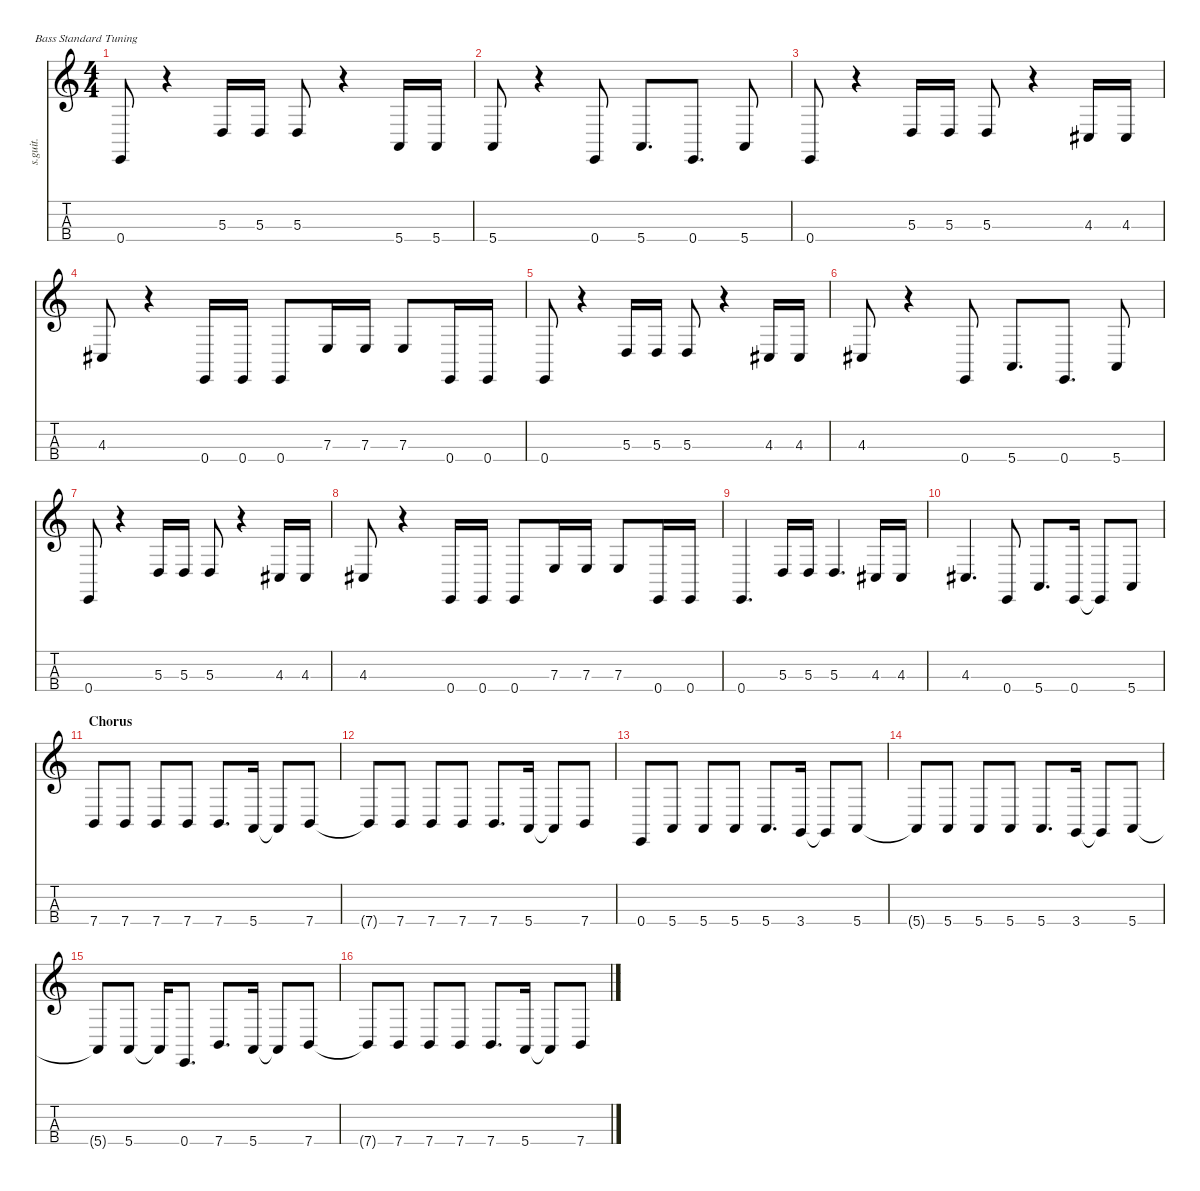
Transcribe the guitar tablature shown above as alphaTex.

\defaultSystemsLayout 4
\hideDynamics
\bracketExtendMode nobrackets
\track ("Cliff Williams - Bass" "s.guit.") {instrument electricbasspick}
\staff {score tabs}
\tuning (G2 D2 A1 E1)
\ts (4 4)
\tempo (95 hide)
\clef g2
\ks c
0.4.8{lyrics (0 "") lyrics (1 "") lyrics (2 "") lyrics (3 "") lyrics (4 "") dy f} r.4 5.3.16{lyrics (0 "") lyrics (1 "") lyrics (2 "") lyrics (3 "") lyrics (4 "")} 5.3.16{lyrics (0 "") lyrics (1 "") lyrics (2 "") lyrics (3 "") lyrics (4 "")} 5.3.8{lyrics (0 "") lyrics (1 "") lyrics (2 "") lyrics (3 "") lyrics (4 "")} r.4 5.4.16{lyrics (0 "") lyrics (1 "") lyrics (2 "") lyrics (3 "") lyrics (4 "")} 5.4.16{lyrics (0 "") lyrics (1 "") lyrics (2 "") lyrics (3 "") lyrics (4 "")} |
5.4.8{lyrics (0 "") lyrics (1 "") lyrics (2 "") lyrics (3 "") lyrics (4 "")} r.4 0.4.8{lyrics (0 "") lyrics (1 "") lyrics (2 "") lyrics (3 "") lyrics (4 "")} 5.4.8{d lyrics (0 "") lyrics (1 "") lyrics (2 "") lyrics (3 "") lyrics (4 "")} 0.4.8{d lyrics (0 "") lyrics (1 "") lyrics (2 "") lyrics (3 "") lyrics (4 "")} 5.4.8{lyrics (0 "") lyrics (1 "") lyrics (2 "") lyrics (3 "") lyrics (4 "")} |
0.4.8{lyrics (0 "") lyrics (1 "") lyrics (2 "") lyrics (3 "") lyrics (4 "")} r.4 5.3.16{lyrics (0 "") lyrics (1 "") lyrics (2 "") lyrics (3 "") lyrics (4 "")} 5.3.16{lyrics (0 "") lyrics (1 "") lyrics (2 "") lyrics (3 "") lyrics (4 "")} 5.3.8{lyrics (0 "") lyrics (1 "") lyrics (2 "") lyrics (3 "") lyrics (4 "")} r.4 4.3{acc #}.16{lyrics (0 "") lyrics (1 "") lyrics (2 "") lyrics (3 "") lyrics (4 "")} 4.3{acc #}.16{lyrics (0 "") lyrics (1 "") lyrics (2 "") lyrics (3 "") lyrics (4 "")} |
4.3{acc #}.8{lyrics (0 "") lyrics (1 "") lyrics (2 "") lyrics (3 "") lyrics (4 "")} r.4 0.4.16{lyrics (0 "") lyrics (1 "") lyrics (2 "") lyrics (3 "") lyrics (4 "")} 0.4.16{lyrics (0 "") lyrics (1 "") lyrics (2 "") lyrics (3 "") lyrics (4 "")} 0.4.8{lyrics (0 "") lyrics (1 "") lyrics (2 "") lyrics (3 "") lyrics (4 "")} 7.3.16{lyrics (0 "") lyrics (1 "") lyrics (2 "") lyrics (3 "") lyrics (4 "")} 7.3.16{lyrics (0 "") lyrics (1 "") lyrics (2 "") lyrics (3 "") lyrics (4 "")} 7.3.8{lyrics (0 "") lyrics (1 "") lyrics (2 "") lyrics (3 "") lyrics (4 "")} 0.4.16{lyrics (0 "") lyrics (1 "") lyrics (2 "") lyrics (3 "") lyrics (4 "")} 0.4.16{lyrics (0 "") lyrics (1 "") lyrics (2 "") lyrics (3 "") lyrics (4 "")} |
0.4.8{lyrics (0 "") lyrics (1 "") lyrics (2 "") lyrics (3 "") lyrics (4 "")} r.4 5.3.16{lyrics (0 "") lyrics (1 "") lyrics (2 "") lyrics (3 "") lyrics (4 "")} 5.3.16{lyrics (0 "") lyrics (1 "") lyrics (2 "") lyrics (3 "") lyrics (4 "")} 5.3.8{lyrics (0 "") lyrics (1 "") lyrics (2 "") lyrics (3 "") lyrics (4 "")} r.4 4.3{acc #}.16{lyrics (0 "") lyrics (1 "") lyrics (2 "") lyrics (3 "") lyrics (4 "")} 4.3{acc #}.16{lyrics (0 "") lyrics (1 "") lyrics (2 "") lyrics (3 "") lyrics (4 "")} |
4.3{acc #}.8{lyrics (0 "") lyrics (1 "") lyrics (2 "") lyrics (3 "") lyrics (4 "")} r.4 0.4.8{lyrics (0 "") lyrics (1 "") lyrics (2 "") lyrics (3 "") lyrics (4 "")} 5.4.8{d lyrics (0 "") lyrics (1 "") lyrics (2 "") lyrics (3 "") lyrics (4 "")} 0.4.8{d lyrics (0 "") lyrics (1 "") lyrics (2 "") lyrics (3 "") lyrics (4 "")} 5.4.8{lyrics (0 "") lyrics (1 "") lyrics (2 "") lyrics (3 "") lyrics (4 "")} |
0.4.8{lyrics (0 "") lyrics (1 "") lyrics (2 "") lyrics (3 "") lyrics (4 "")} r.4 5.3.16{lyrics (0 "") lyrics (1 "") lyrics (2 "") lyrics (3 "") lyrics (4 "")} 5.3.16{lyrics (0 "") lyrics (1 "") lyrics (2 "") lyrics (3 "") lyrics (4 "")} 5.3.8{lyrics (0 "") lyrics (1 "") lyrics (2 "") lyrics (3 "") lyrics (4 "")} r.4 4.3{acc #}.16{lyrics (0 "") lyrics (1 "") lyrics (2 "") lyrics (3 "") lyrics (4 "")} 4.3{acc #}.16{lyrics (0 "") lyrics (1 "") lyrics (2 "") lyrics (3 "") lyrics (4 "")} |
4.3{acc #}.8{lyrics (0 "") lyrics (1 "") lyrics (2 "") lyrics (3 "") lyrics (4 "")} r.4 0.4.16{lyrics (0 "") lyrics (1 "") lyrics (2 "") lyrics (3 "") lyrics (4 "")} 0.4.16{lyrics (0 "") lyrics (1 "") lyrics (2 "") lyrics (3 "") lyrics (4 "")} 0.4.8{lyrics (0 "") lyrics (1 "") lyrics (2 "") lyrics (3 "") lyrics (4 "")} 7.3.16{lyrics (0 "") lyrics (1 "") lyrics (2 "") lyrics (3 "") lyrics (4 "")} 7.3.16{lyrics (0 "") lyrics (1 "") lyrics (2 "") lyrics (3 "") lyrics (4 "")} 7.3.8{lyrics (0 "") lyrics (1 "") lyrics (2 "") lyrics (3 "") lyrics (4 "")} 0.4.16{lyrics (0 "") lyrics (1 "") lyrics (2 "") lyrics (3 "") lyrics (4 "")} 0.4.16{lyrics (0 "") lyrics (1 "") lyrics (2 "") lyrics (3 "") lyrics (4 "")} |
\tempo (96 hide)
0.4.4{d lyrics (0 "") lyrics (1 "") lyrics (2 "") lyrics (3 "") lyrics (4 "")} 5.3.16{lyrics (0 "") lyrics (1 "") lyrics (2 "") lyrics (3 "") lyrics (4 "")} 5.3.16{lyrics (0 "") lyrics (1 "") lyrics (2 "") lyrics (3 "") lyrics (4 "")} 5.3.4{d lyrics (0 "") lyrics (1 "") lyrics (2 "") lyrics (3 "") lyrics (4 "")} 4.3{acc #}.16{lyrics (0 "") lyrics (1 "") lyrics (2 "") lyrics (3 "") lyrics (4 "")} 4.3{acc #}.16{lyrics (0 "") lyrics (1 "") lyrics (2 "") lyrics (3 "") lyrics (4 "")} |
4.3{acc #}.4{d lyrics (0 "") lyrics (1 "") lyrics (2 "") lyrics (3 "") lyrics (4 "")} 0.4.8{lyrics (0 "") lyrics (1 "") lyrics (2 "") lyrics (3 "") lyrics (4 "")} 5.4.8{d lyrics (0 "") lyrics (1 "") lyrics (2 "") lyrics (3 "") lyrics (4 "")} 0.4.16{lyrics (0 "") lyrics (1 "") lyrics (2 "") lyrics (3 "") lyrics (4 "")} 0.4{t}.8{lyrics (0 "") lyrics (1 "") lyrics (2 "") lyrics (3 "") lyrics (4 "")} 5.4.8{lyrics (0 "") lyrics (1 "") lyrics (2 "") lyrics (3 "") lyrics (4 "")} |
\section ("" "Chorus")
7.4.8{lyrics (0 "") lyrics (1 "") lyrics (2 "") lyrics (3 "") lyrics (4 "")} 7.4.8{lyrics (0 "") lyrics (1 "") lyrics (2 "") lyrics (3 "") lyrics (4 "")} 7.4.8{lyrics (0 "") lyrics (1 "") lyrics (2 "") lyrics (3 "") lyrics (4 "")} 7.4.8{lyrics (0 "") lyrics (1 "") lyrics (2 "") lyrics (3 "") lyrics (4 "")} 7.4.8{d lyrics (0 "") lyrics (1 "") lyrics (2 "") lyrics (3 "") lyrics (4 "")} 5.4.16{lyrics (0 "") lyrics (1 "") lyrics (2 "") lyrics (3 "") lyrics (4 "")} 5.4{t}.8{lyrics (0 "") lyrics (1 "") lyrics (2 "") lyrics (3 "") lyrics (4 "")} 7.4.8{lyrics (0 "") lyrics (1 "") lyrics (2 "") lyrics (3 "") lyrics (4 "")} |
7.4{t}.8{lyrics (0 "") lyrics (1 "") lyrics (2 "") lyrics (3 "") lyrics (4 "")} 7.4.8{lyrics (0 "") lyrics (1 "") lyrics (2 "") lyrics (3 "") lyrics (4 "")} 7.4.8{lyrics (0 "") lyrics (1 "") lyrics (2 "") lyrics (3 "") lyrics (4 "")} 7.4.8{lyrics (0 "") lyrics (1 "") lyrics (2 "") lyrics (3 "") lyrics (4 "")} 7.4.8{d lyrics (0 "") lyrics (1 "") lyrics (2 "") lyrics (3 "") lyrics (4 "")} 5.4.16{lyrics (0 "") lyrics (1 "") lyrics (2 "") lyrics (3 "") lyrics (4 "")} 5.4{t}.8{lyrics (0 "") lyrics (1 "") lyrics (2 "") lyrics (3 "") lyrics (4 "")} 7.4.8{lyrics (0 "") lyrics (1 "") lyrics (2 "") lyrics (3 "") lyrics (4 "")} |
0.4.8{lyrics (0 "") lyrics (1 "") lyrics (2 "") lyrics (3 "") lyrics (4 "")} 5.4.8{lyrics (0 "") lyrics (1 "") lyrics (2 "") lyrics (3 "") lyrics (4 "")} 5.4.8{lyrics (0 "") lyrics (1 "") lyrics (2 "") lyrics (3 "") lyrics (4 "")} 5.4.8{lyrics (0 "") lyrics (1 "") lyrics (2 "") lyrics (3 "") lyrics (4 "")} 5.4.8{d lyrics (0 "") lyrics (1 "") lyrics (2 "") lyrics (3 "") lyrics (4 "")} 3.4.16{lyrics (0 "") lyrics (1 "") lyrics (2 "") lyrics (3 "") lyrics (4 "")} 3.4{t}.8{lyrics (0 "") lyrics (1 "") lyrics (2 "") lyrics (3 "") lyrics (4 "")} 5.4.8{lyrics (0 "") lyrics (1 "") lyrics (2 "") lyrics (3 "") lyrics (4 "")} |
5.4{t}.8{lyrics (0 "") lyrics (1 "") lyrics (2 "") lyrics (3 "") lyrics (4 "")} 5.4.8{lyrics (0 "") lyrics (1 "") lyrics (2 "") lyrics (3 "") lyrics (4 "")} 5.4.8{lyrics (0 "") lyrics (1 "") lyrics (2 "") lyrics (3 "") lyrics (4 "")} 5.4.8{lyrics (0 "") lyrics (1 "") lyrics (2 "") lyrics (3 "") lyrics (4 "")} 5.4.8{d lyrics (0 "") lyrics (1 "") lyrics (2 "") lyrics (3 "") lyrics (4 "")} 3.4.16{lyrics (0 "") lyrics (1 "") lyrics (2 "") lyrics (3 "") lyrics (4 "")} 3.4{t}.8{lyrics (0 "") lyrics (1 "") lyrics (2 "") lyrics (3 "") lyrics (4 "")} 5.4.8{lyrics (0 "") lyrics (1 "") lyrics (2 "") lyrics (3 "") lyrics (4 "")} |
5.4{t}.8{lyrics (0 "") lyrics (1 "") lyrics (2 "") lyrics (3 "") lyrics (4 "")} 5.4.8{lyrics (0 "") lyrics (1 "") lyrics (2 "") lyrics (3 "") lyrics (4 "")} 5.4{t}.16{lyrics (0 "") lyrics (1 "") lyrics (2 "") lyrics (3 "") lyrics (4 "")} 0.4.8{d lyrics (0 "") lyrics (1 "") lyrics (2 "") lyrics (3 "") lyrics (4 "")} 7.4.8{d lyrics (0 "") lyrics (1 "") lyrics (2 "") lyrics (3 "") lyrics (4 "")} 5.4.16{lyrics (0 "") lyrics (1 "") lyrics (2 "") lyrics (3 "") lyrics (4 "")} 5.4{t}.8{lyrics (0 "") lyrics (1 "") lyrics (2 "") lyrics (3 "") lyrics (4 "")} 7.4.8{lyrics (0 "") lyrics (1 "") lyrics (2 "") lyrics (3 "") lyrics (4 "")} |
\tempo (97 hide)
7.4{t}.8{lyrics (0 "") lyrics (1 "") lyrics (2 "") lyrics (3 "") lyrics (4 "")} 7.4.8{lyrics (0 "") lyrics (1 "") lyrics (2 "") lyrics (3 "") lyrics (4 "")} 7.4.8{lyrics (0 "") lyrics (1 "") lyrics (2 "") lyrics (3 "") lyrics (4 "")} 7.4.8{lyrics (0 "") lyrics (1 "") lyrics (2 "") lyrics (3 "") lyrics (4 "")} 7.4.8{d lyrics (0 "") lyrics (1 "") lyrics (2 "") lyrics (3 "") lyrics (4 "")} 5.4.16{lyrics (0 "") lyrics (1 "") lyrics (2 "") lyrics (3 "") lyrics (4 "")} 5.4{t}.8{lyrics (0 "") lyrics (1 "") lyrics (2 "") lyrics (3 "") lyrics (4 "")} 7.4.8{lyrics (0 "") lyrics (1 "") lyrics (2 "") lyrics (3 "") lyrics (4 "")}
